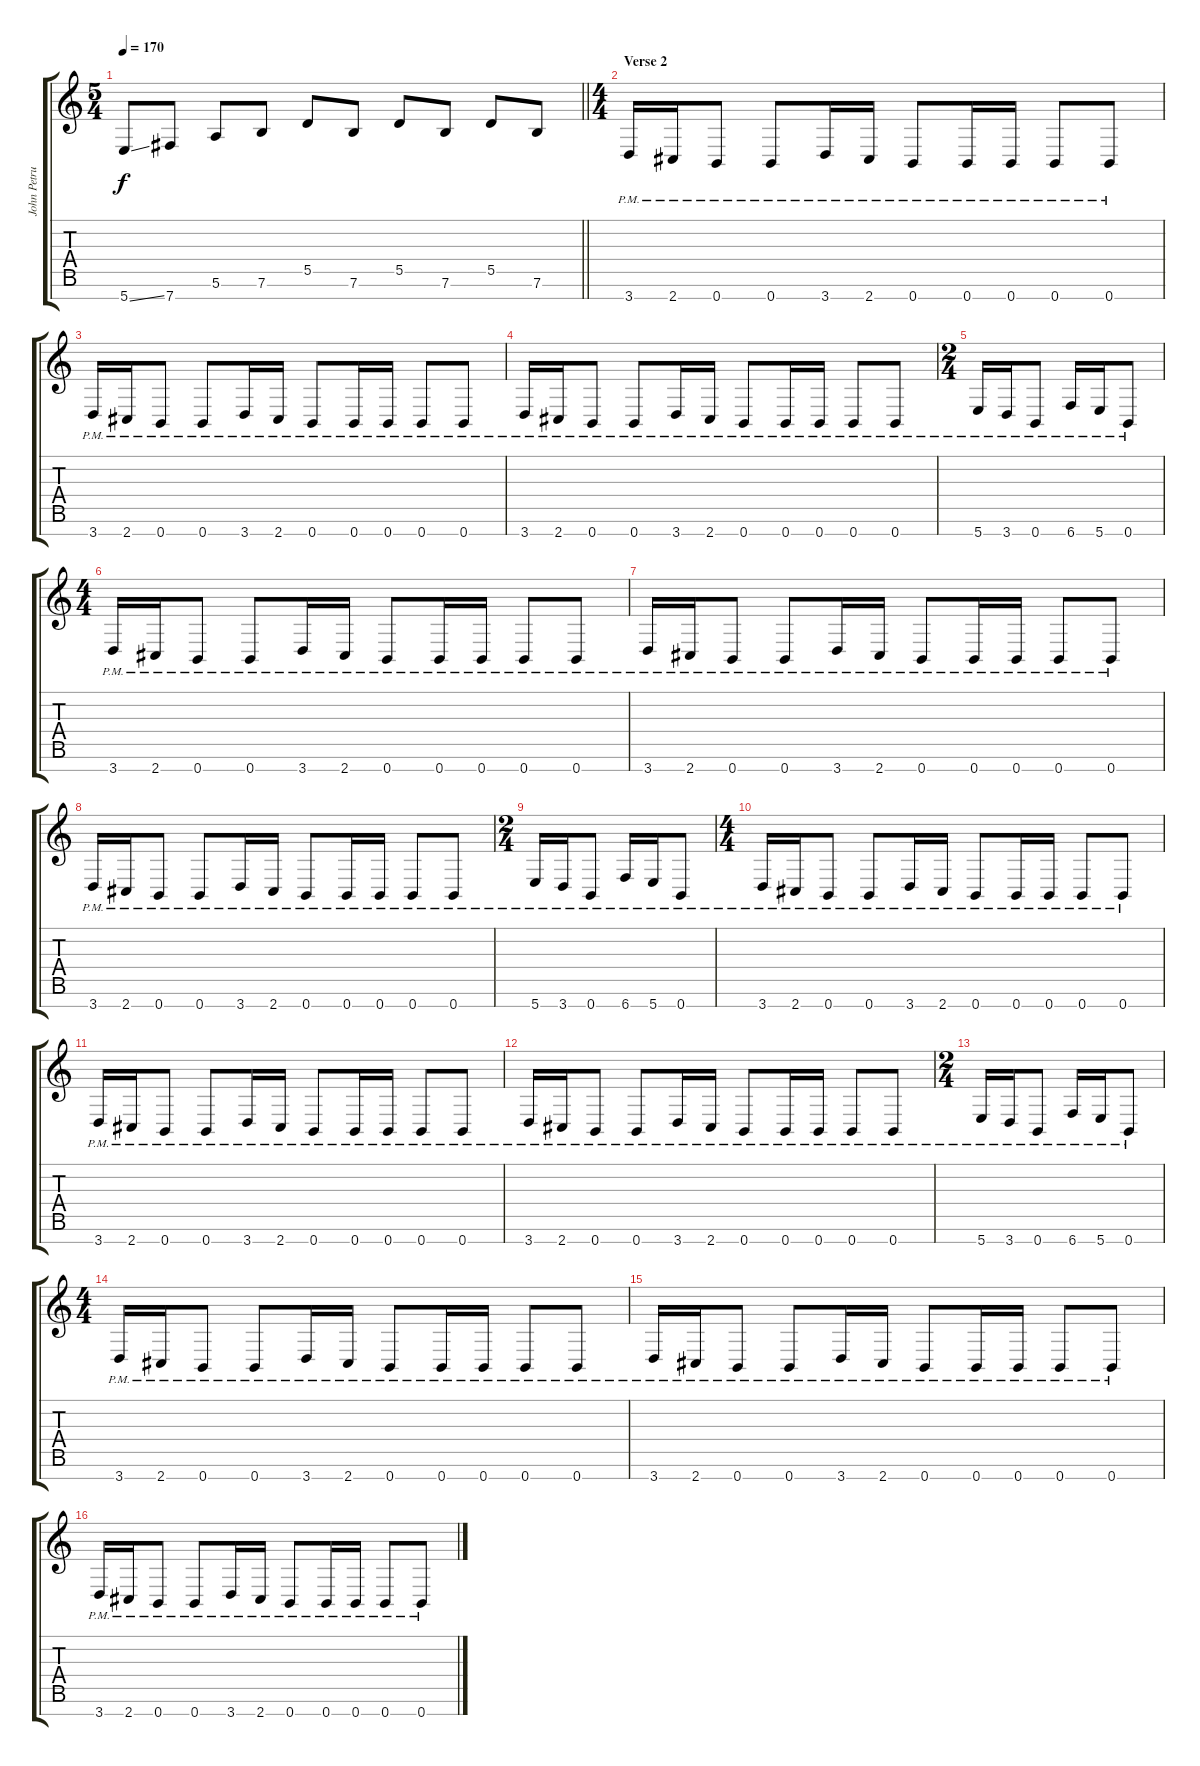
\track ("John Petrucci" "John Petru") {instrument distortionguitar}
\staff {score tabs}
\tuning (E4 B3 G3 D3 A2 E2 B1) {hide}
\ts (5 4)
\tempo 170
\clef g2
\barLineRight lightlight
\ks c
5.7{ss}.8{dy f} 7.7.8 5.6.8 7.6.8 5.5.8 7.6.8 5.5.8 7.6.8 5.5.8 7.6.8 |
\ts (4 4)
\section ("" "Verse 2")
3.7{pm}.16 2.7{pm}.16 0.7{pm}.8 0.7{pm}.8 3.7{pm}.16 2.7{pm}.16 0.7{pm}.8 0.7{pm}.16 0.7{pm}.16 0.7{pm}.8 0.7{pm}.8 |
3.7{pm}.16 2.7{pm}.16 0.7{pm}.8 0.7{pm}.8 3.7{pm}.16 2.7{pm}.16 0.7{pm}.8 0.7{pm}.16 0.7{pm}.16 0.7{pm}.8 0.7{pm}.8 |
3.7{pm}.16 2.7{pm}.16 0.7{pm}.8 0.7{pm}.8 3.7{pm}.16 2.7{pm}.16 0.7{pm}.8 0.7{pm}.16 0.7{pm}.16 0.7{pm}.8 0.7{pm}.8 |
\ts (2 4)
5.7{pm}.16 3.7{pm}.16 0.7{pm}.8 6.7{pm}.16 5.7{pm}.16 0.7{pm}.8 |
\ts (4 4)
3.7{pm}.16 2.7{pm}.16 0.7{pm}.8 0.7{pm}.8 3.7{pm}.16 2.7{pm}.16 0.7{pm}.8 0.7{pm}.16 0.7{pm}.16 0.7{pm}.8 0.7{pm}.8 |
3.7{pm}.16 2.7{pm}.16 0.7{pm}.8 0.7{pm}.8 3.7{pm}.16 2.7{pm}.16 0.7{pm}.8 0.7{pm}.16 0.7{pm}.16 0.7{pm}.8 0.7{pm}.8 |
3.7{pm}.16 2.7{pm}.16 0.7{pm}.8 0.7{pm}.8 3.7{pm}.16 2.7{pm}.16 0.7{pm}.8 0.7{pm}.16 0.7{pm}.16 0.7{pm}.8 0.7{pm}.8 |
\ts (2 4)
5.7{pm}.16 3.7{pm}.16 0.7{pm}.8 6.7{pm}.16 5.7{pm}.16 0.7{pm}.8 |
\ts (4 4)
3.7{pm}.16 2.7{pm}.16 0.7{pm}.8 0.7{pm}.8 3.7{pm}.16 2.7{pm}.16 0.7{pm}.8 0.7{pm}.16 0.7{pm}.16 0.7{pm}.8 0.7{pm}.8 |
3.7{pm}.16 2.7{pm}.16 0.7{pm}.8 0.7{pm}.8 3.7{pm}.16 2.7{pm}.16 0.7{pm}.8 0.7{pm}.16 0.7{pm}.16 0.7{pm}.8 0.7{pm}.8 |
3.7{pm}.16 2.7{pm}.16 0.7{pm}.8 0.7{pm}.8 3.7{pm}.16 2.7{pm}.16 0.7{pm}.8 0.7{pm}.16 0.7{pm}.16 0.7{pm}.8 0.7{pm}.8 |
\ts (2 4)
5.7{pm}.16 3.7{pm}.16 0.7{pm}.8 6.7{pm}.16 5.7{pm}.16 0.7{pm}.8 |
\ts (4 4)
3.7{pm}.16 2.7{pm}.16 0.7{pm}.8 0.7{pm}.8 3.7{pm}.16 2.7{pm}.16 0.7{pm}.8 0.7{pm}.16 0.7{pm}.16 0.7{pm}.8 0.7{pm}.8 |
3.7{pm}.16 2.7{pm}.16 0.7{pm}.8 0.7{pm}.8 3.7{pm}.16 2.7{pm}.16 0.7{pm}.8 0.7{pm}.16 0.7{pm}.16 0.7{pm}.8 0.7{pm}.8 |
3.7{pm}.16 2.7{pm}.16 0.7{pm}.8 0.7{pm}.8 3.7{pm}.16 2.7{pm}.16 0.7{pm}.8 0.7{pm}.16 0.7{pm}.16 0.7{pm}.8 0.7{pm}.8
